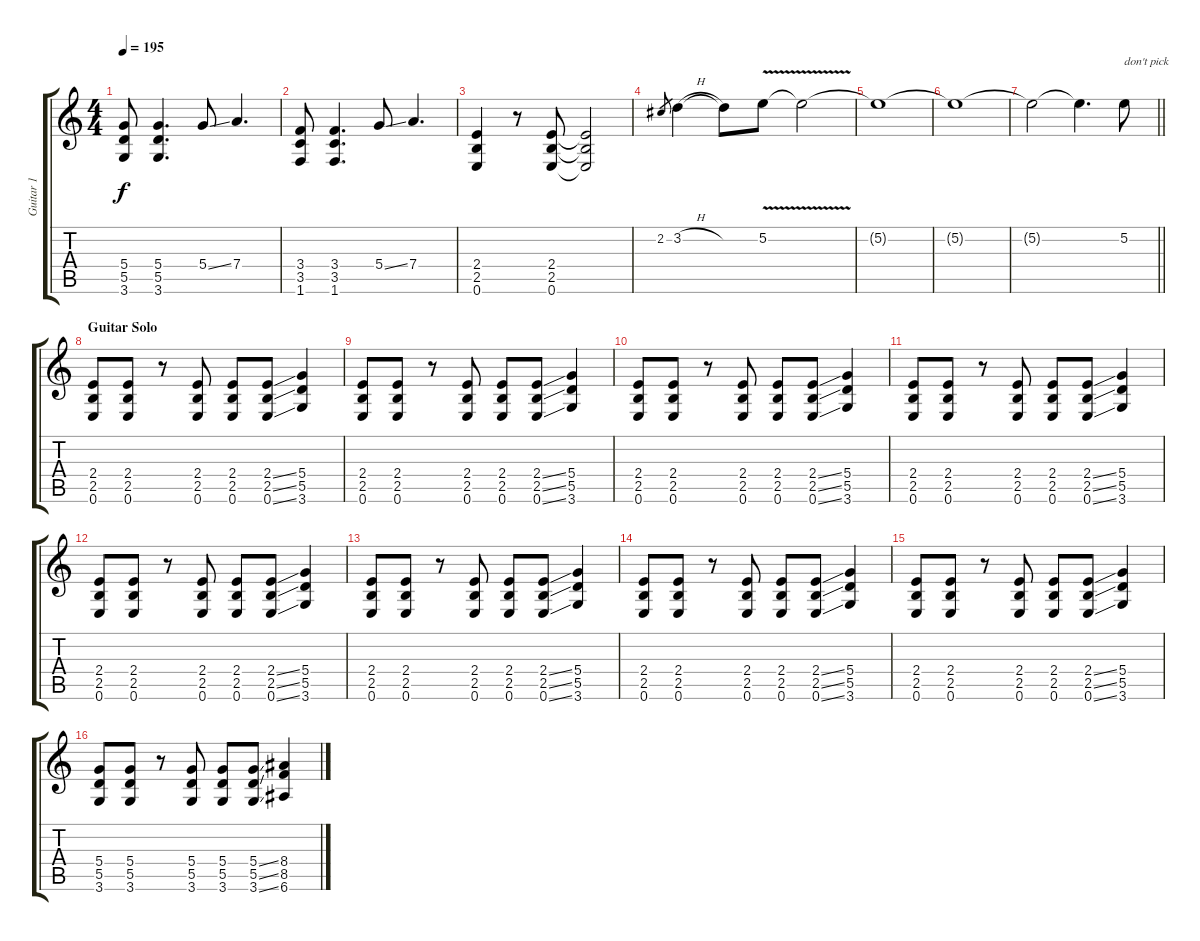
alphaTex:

\track ("Guitar 1" "Guitar 1") {instrument distortionguitar}
\staff {score tabs}
\tuning (E4 B3 G3 D3 A2 E2) {hide}
\ts (4 4)
\tempo 195
\clef g2
\ks c
(5.4 5.5 3.6).8{dy f} (5.4 5.5 3.6).4{d} 5.4{ss}.8 7.4.4{d} |
(3.4 3.5 1.6).8 (3.4 3.5 1.6).4{d} 5.4{ss}.8 7.4.4{d} |
(2.4 2.5 0.6).4 r.8 (2.4 2.5 0.6).8 (2.4{t} 2.5{t} 0.6{t}).2 |
2.2.8{gr} 3.2{h}.4 3.2{t}.8 5.2{v}.8 5.2{t}.2 |
5.2{t}.1 |
5.2{t}.1 |
\barLineRight lightlight
5.2{t}.2 5.2{t}.4{d} 5.2.8{txt "don't pick"} |
\section ("" "Guitar Solo")
(2.4 2.5 0.6).8 (2.4 2.5 0.6).8 r.8 (2.4 2.5 0.6).8 (2.4 2.5 0.6).8 (2.4{ss} 2.5{ss} 0.6{ss}).8 (5.4 5.5 3.6).4 |
(2.4 2.5 0.6).8 (2.4 2.5 0.6).8 r.8 (2.4 2.5 0.6).8 (2.4 2.5 0.6).8 (2.4{ss} 2.5{ss} 0.6{ss}).8 (5.4 5.5 3.6).4 |
(2.4 2.5 0.6).8 (2.4 2.5 0.6).8 r.8 (2.4 2.5 0.6).8 (2.4 2.5 0.6).8 (2.4{ss} 2.5{ss} 0.6{ss}).8 (5.4 5.5 3.6).4 |
(2.4 2.5 0.6).8 (2.4 2.5 0.6).8 r.8 (2.4 2.5 0.6).8 (2.4 2.5 0.6).8 (2.4{ss} 2.5{ss} 0.6{ss}).8 (5.4 5.5 3.6).4 |
(2.4 2.5 0.6).8 (2.4 2.5 0.6).8 r.8 (2.4 2.5 0.6).8 (2.4 2.5 0.6).8 (2.4{ss} 2.5{ss} 0.6{ss}).8 (5.4 5.5 3.6).4 |
(2.4 2.5 0.6).8 (2.4 2.5 0.6).8 r.8 (2.4 2.5 0.6).8 (2.4 2.5 0.6).8 (2.4{ss} 2.5{ss} 0.6{ss}).8 (5.4 5.5 3.6).4 |
(2.4 2.5 0.6).8 (2.4 2.5 0.6).8 r.8 (2.4 2.5 0.6).8 (2.4 2.5 0.6).8 (2.4{ss} 2.5{ss} 0.6{ss}).8 (5.4 5.5 3.6).4 |
(2.4 2.5 0.6).8 (2.4 2.5 0.6).8 r.8 (2.4 2.5 0.6).8 (2.4 2.5 0.6).8 (2.4{ss} 2.5{ss} 0.6{ss}).8 (5.4 5.5 3.6).4 |
(5.4 5.5 3.6).8 (5.4 5.5 3.6).8 r.8 (5.4 5.5 3.6).8 (5.4 5.5 3.6).8 (5.4{ss} 5.5{ss} 3.6{ss}).8 (8.4 8.5 6.6).4
